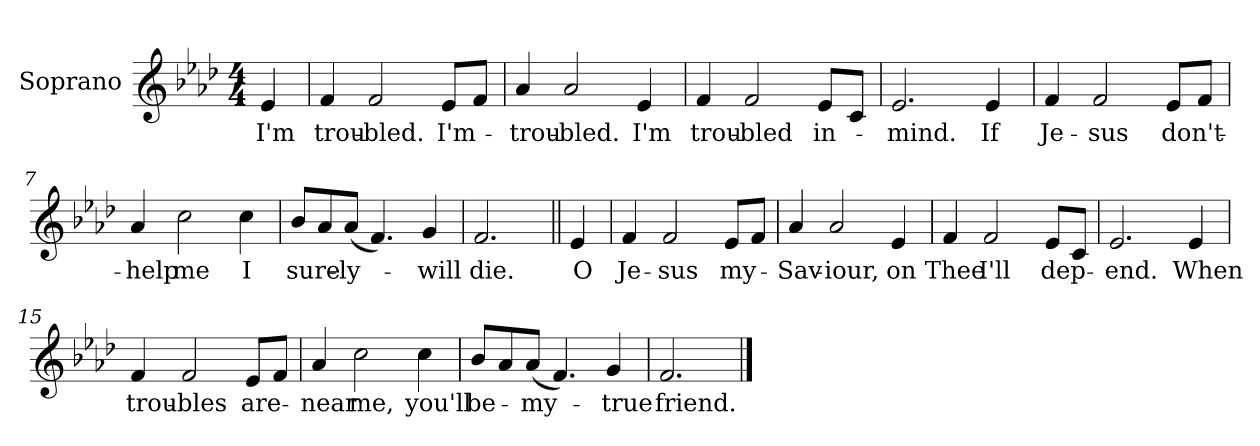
**kern	**text
*part1	*part1
*staff1	*staff1
*I"Soprano	*
*I'S.	*
*clefG2	*
*k[b-e-a-d-]	*
*M4/4	*
*MM100	*
=1	=1
!	!LO:LY:b
4e-/	I'm
=2	=2
!	!LO:LY:b
4f/	trou-
!	!LO:LY:b
2f/	-bled.
!	!LO:LY:b
8e-/L	I'm-
8f/J	.
=3	=3
!	!LO:LY:b
4a-/	-trou-
!	!LO:LY:b
2a-/	-bled.
!	!LO:LY:b
4e-/	I'm
=4	=4
!	!LO:LY:b
4f/	trou-
!	!LO:LY:b
2f/	-bled
!	!LO:LY:b
8e-/L	in-
8c/J	.
=5	=5
!	!LO:LY:b
2.e-/	-mind.
!	!LO:LY:b
4e-/	If
=6	=6
!	!LO:LY:b
4f/	Je-
!	!LO:LY:b
2f/	-sus
!	!LO:LY:b
8e-/L	don't-
8f/J	.
!!LO:LB:g=z
=7	=7
!	!LO:LY:b
4a-/	-help
!	!LO:LY:b
2cc\	me
!	!LO:LY:b
4cc\	I
=8	=8
!	!LO:LY:b
8b-/L	sure-
8a-/	.
!	!LO:LY:b
(8a-/J	-ly-
4.f/)	.
!	!LO:LY:b
4g/	-will
=9	=9
!	!LO:LY:b
2.f/	die.
=10||	=10||
!	!LO:LY:b
4e-/	O
=11	=11
!	!LO:LY:b
4f/	Je-
!	!LO:LY:b
2f/	-sus
!	!LO:LY:b
8e-/L	my-
8f/J	.
=12	=12
!	!LO:LY:b
4a-/	Sav-
!	!LO:LY:b
2a-/	-iour,
!	!LO:LY:b
4e-/	on
!!LO:LB:g=z
=13	=13
!	!LO:LY:b
4f/	Thee
!	!LO:LY:b
2f/	I'll
!	!LO:LY:b
8e-/L	dep-
8c/J	.
=14	=14
!	!LO:LY:b
2.e-/	-end.
!	!LO:LY:b
4e-/	When
=15	=15
!	!LO:LY:b
4f/	trou-
!	!LO:LY:b
2f/	-bles
!	!LO:LY:b
8e-/L	are-
8f/J	.
=16	=16
!	!LO:LY:b
4a-/	-near
!	!LO:LY:b
2cc\	me,
!	!LO:LY:b
4cc\	you'll
=17	=17
!	!LO:LY:b
8b-/L	be-
8a-/	.
!	!LO:LY:b
(8a-/J	-my-
4.f/)	.
!	!LO:LY:b
4g/	-true
=18	=18
!	!LO:LY:b
2.f/	friend.
==	==
*-	*-
